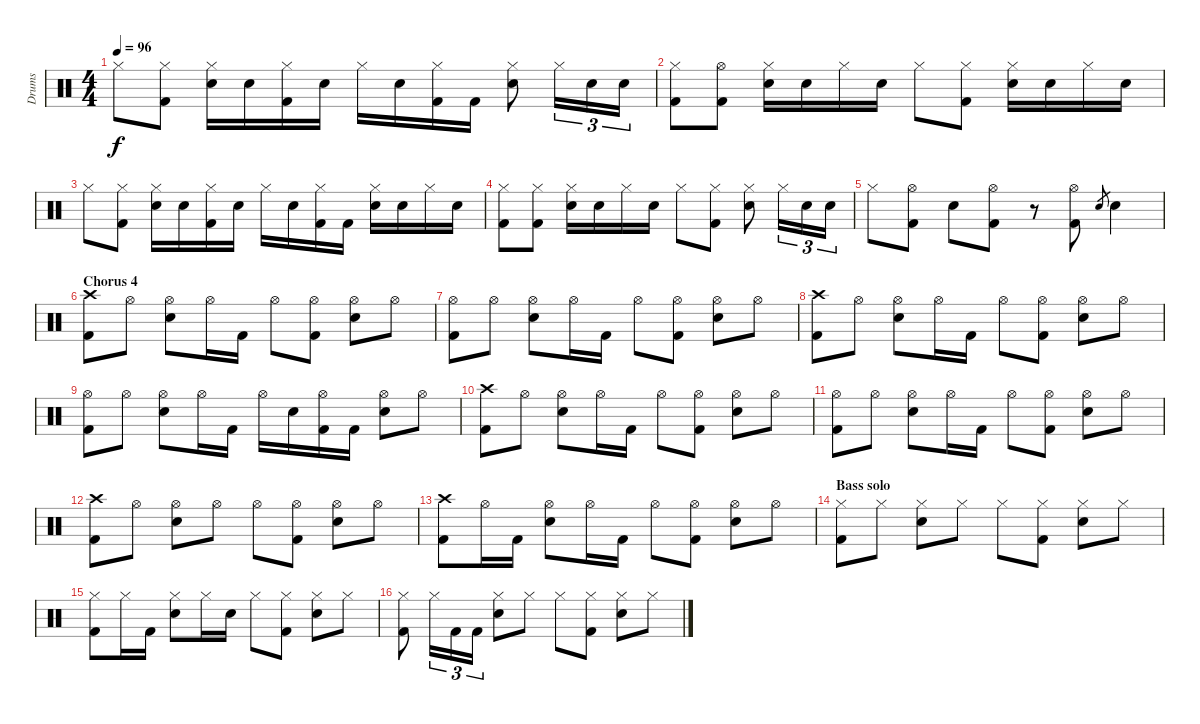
\track ("Drums" "Drums") {instrument percussion}
\staff {score}
\articulation defaults
\ts (4 4)
\tempo 96
\clef neutral
\ks c "Hi-Hat (closed)".8{dy f}
("Hi-Hat (closed)" "Kick (hit) 2").8 ("Hi-Hat (closed)" "Electric Snare (hit)").16 "Electric Snare (hit)".16 ("Hi-Hat (closed)" "Kick (hit) 2").16 "Electric Snare (hit)".16 "Hi-Hat (closed)".16 "Electric Snare (hit)".16 ("Hi-Hat (closed)" "Kick (hit) 2").16 "Kick (hit) 2".16 ("Hi-Hat (closed)" "Electric Snare (hit)").8 "Hi-Hat (closed)".16{tu (3 2)} "Electric Snare (hit)".16{tu (3 2)} "Electric Snare (hit)".16{tu (3 2)} |
("Hi-Hat (closed)" "Kick (hit) 2").8 ("Hi-Hat (open)" "Kick (hit) 2").8 ("Hi-Hat (closed)" "Electric Snare (hit)").16 "Electric Snare (hit)".16 "Hi-Hat (closed)".16 "Electric Snare (hit)".16 "Hi-Hat (closed)".8 ("Hi-Hat (closed)" "Kick (hit) 2").8 ("Hi-Hat (closed)" "Electric Snare (hit)").16 "Electric Snare (hit)".16 "Hi-Hat (closed)".16 "Electric Snare (hit)".16 |
"Hi-Hat (closed)".8 ("Hi-Hat (closed)" "Kick (hit) 2").8 ("Hi-Hat (closed)" "Electric Snare (hit)").16 "Electric Snare (hit)".16 ("Hi-Hat (closed)" "Kick (hit) 2").16 "Electric Snare (hit)".16 "Hi-Hat (closed)".16 "Electric Snare (hit)".16 ("Hi-Hat (closed)" "Kick (hit) 2").16 "Kick (hit) 2".16 ("Hi-Hat (closed)" "Electric Snare (hit)").16 "Electric Snare (hit)".16 "Hi-Hat (closed)".16 "Electric Snare (hit)".16 |
("Hi-Hat (closed)" "Kick (hit) 2").8 ("Hi-Hat (closed)" "Kick (hit) 2").8 ("Hi-Hat (closed)" "Electric Snare (hit)").16 "Electric Snare (hit)".16 "Hi-Hat (closed)".16 "Electric Snare (hit)".16 "Hi-Hat (closed)".8 ("Hi-Hat (closed)" "Kick (hit) 2").8 ("Hi-Hat (closed)" "Electric Snare (hit)").8 "Hi-Hat (closed)".16{tu (3 2)} "Electric Snare (hit)".16{tu (3 2)} "Electric Snare (hit)".16{tu (3 2)} |
"Hi-Hat (closed)".8 ("Hi-Hat (open)" "Kick (hit) 2").8 "Electric Snare (hit)".8 ("Hi-Hat (open)" "Kick (hit) 2").8 r.8 ("Hi-Hat (open)" "Kick (hit) 2").8 "Electric Snare (hit)".8{gr} "Electric Snare (hit)".4 |
\section ("" "Chorus 4")
("Crash high (hit)" "Kick (hit) 2").8 "Hi-Hat (open)".8 ("Hi-Hat (open)" "Electric Snare (hit)").8 "Hi-Hat (open)".16 "Kick (hit) 2".16 "Hi-Hat (open)".8 ("Hi-Hat (open)" "Kick (hit) 2").8 ("Hi-Hat (open)" "Electric Snare (hit)").8 "Hi-Hat (open)".8 |
("Hi-Hat (open)" "Kick (hit) 2").8 "Hi-Hat (open)".8 ("Hi-Hat (open)" "Electric Snare (hit)").8 "Hi-Hat (open)".16 "Kick (hit) 2".16 "Hi-Hat (open)".8 ("Hi-Hat (open)" "Kick (hit) 2").8 ("Hi-Hat (open)" "Electric Snare (hit)").8 "Hi-Hat (open)".8 |
("Crash high (hit)" "Kick (hit) 2").8 "Hi-Hat (open)".8 ("Hi-Hat (open)" "Electric Snare (hit)").8 "Hi-Hat (open)".16 "Kick (hit) 2".16 "Hi-Hat (open)".8 ("Hi-Hat (open)" "Kick (hit) 2").8 ("Hi-Hat (open)" "Electric Snare (hit)").8 "Hi-Hat (open)".8 |
("Hi-Hat (open)" "Kick (hit) 2").8 "Hi-Hat (open)".8 ("Hi-Hat (open)" "Electric Snare (hit)").8 "Hi-Hat (open)".16 "Kick (hit) 2".16 "Hi-Hat (open)".16 "Electric Snare (hit)".16 ("Hi-Hat (open)" "Kick (hit) 2").16 "Kick (hit) 2".16 ("Hi-Hat (open)" "Electric Snare (hit)").8 "Hi-Hat (open)".8 |
("Crash high (hit)" "Kick (hit) 2").8 "Hi-Hat (open)".8 ("Hi-Hat (open)" "Electric Snare (hit)").8 "Hi-Hat (open)".16 "Kick (hit) 2".16 "Hi-Hat (open)".8 ("Hi-Hat (open)" "Kick (hit) 2").8 ("Hi-Hat (open)" "Electric Snare (hit)").8 "Hi-Hat (open)".8 |
("Hi-Hat (open)" "Kick (hit) 2").8 "Hi-Hat (open)".8 ("Hi-Hat (open)" "Electric Snare (hit)").8 "Hi-Hat (open)".16 "Kick (hit) 2".16 "Hi-Hat (open)".8 ("Hi-Hat (open)" "Kick (hit) 2").8 ("Hi-Hat (open)" "Electric Snare (hit)").8 "Hi-Hat (open)".8 |
("Crash high (hit)" "Kick (hit) 2").8 "Hi-Hat (open)".8 ("Hi-Hat (open)" "Electric Snare (hit)").8 "Hi-Hat (open)".8 "Hi-Hat (open)".8 ("Hi-Hat (open)" "Kick (hit) 2").8 ("Hi-Hat (open)" "Electric Snare (hit)").8 "Hi-Hat (open)".8 |
("Crash high (hit)" "Kick (hit) 2").8 "Hi-Hat (open)".16 "Kick (hit) 2".16 ("Hi-Hat (open)" "Electric Snare (hit)").8 "Hi-Hat (open)".16 "Kick (hit) 2".16 "Hi-Hat (open)".8 ("Hi-Hat (open)" "Kick (hit) 2").8 ("Hi-Hat (open)" "Electric Snare (hit)").8 "Hi-Hat (open)".8 |
\section ("" "Bass solo")
("Hi-Hat (closed)" "Kick (hit) 2").8 "Hi-Hat (closed)".8 ("Hi-Hat (closed)" "Electric Snare (hit)").8 "Hi-Hat (closed)".8 "Hi-Hat (closed)".8 ("Hi-Hat (closed)" "Kick (hit) 2").8 ("Hi-Hat (closed)" "Electric Snare (hit)").8 "Hi-Hat (closed)".8 |
("Hi-Hat (closed)" "Kick (hit) 2").8 "Hi-Hat (closed)".16 "Kick (hit) 2".16 ("Hi-Hat (closed)" "Electric Snare (hit)").8 "Hi-Hat (closed)".16 "Electric Snare (hit)".16 "Hi-Hat (closed)".8 ("Hi-Hat (closed)" "Kick (hit) 2").8 ("Hi-Hat (closed)" "Electric Snare (hit)").8 "Hi-Hat (closed)".8 |
("Hi-Hat (closed)" "Kick (hit) 2").8 "Hi-Hat (closed)".16{tu (3 2)} "Kick (hit) 2".16{tu (3 2)} "Kick (hit) 2".16{tu (3 2)} ("Hi-Hat (closed)" "Electric Snare (hit)").8 "Hi-Hat (closed)".8 "Hi-Hat (closed)".8 ("Hi-Hat (closed)" "Kick (hit) 2").8 ("Hi-Hat (closed)" "Electric Snare (hit)").8 "Hi-Hat (closed)".8
